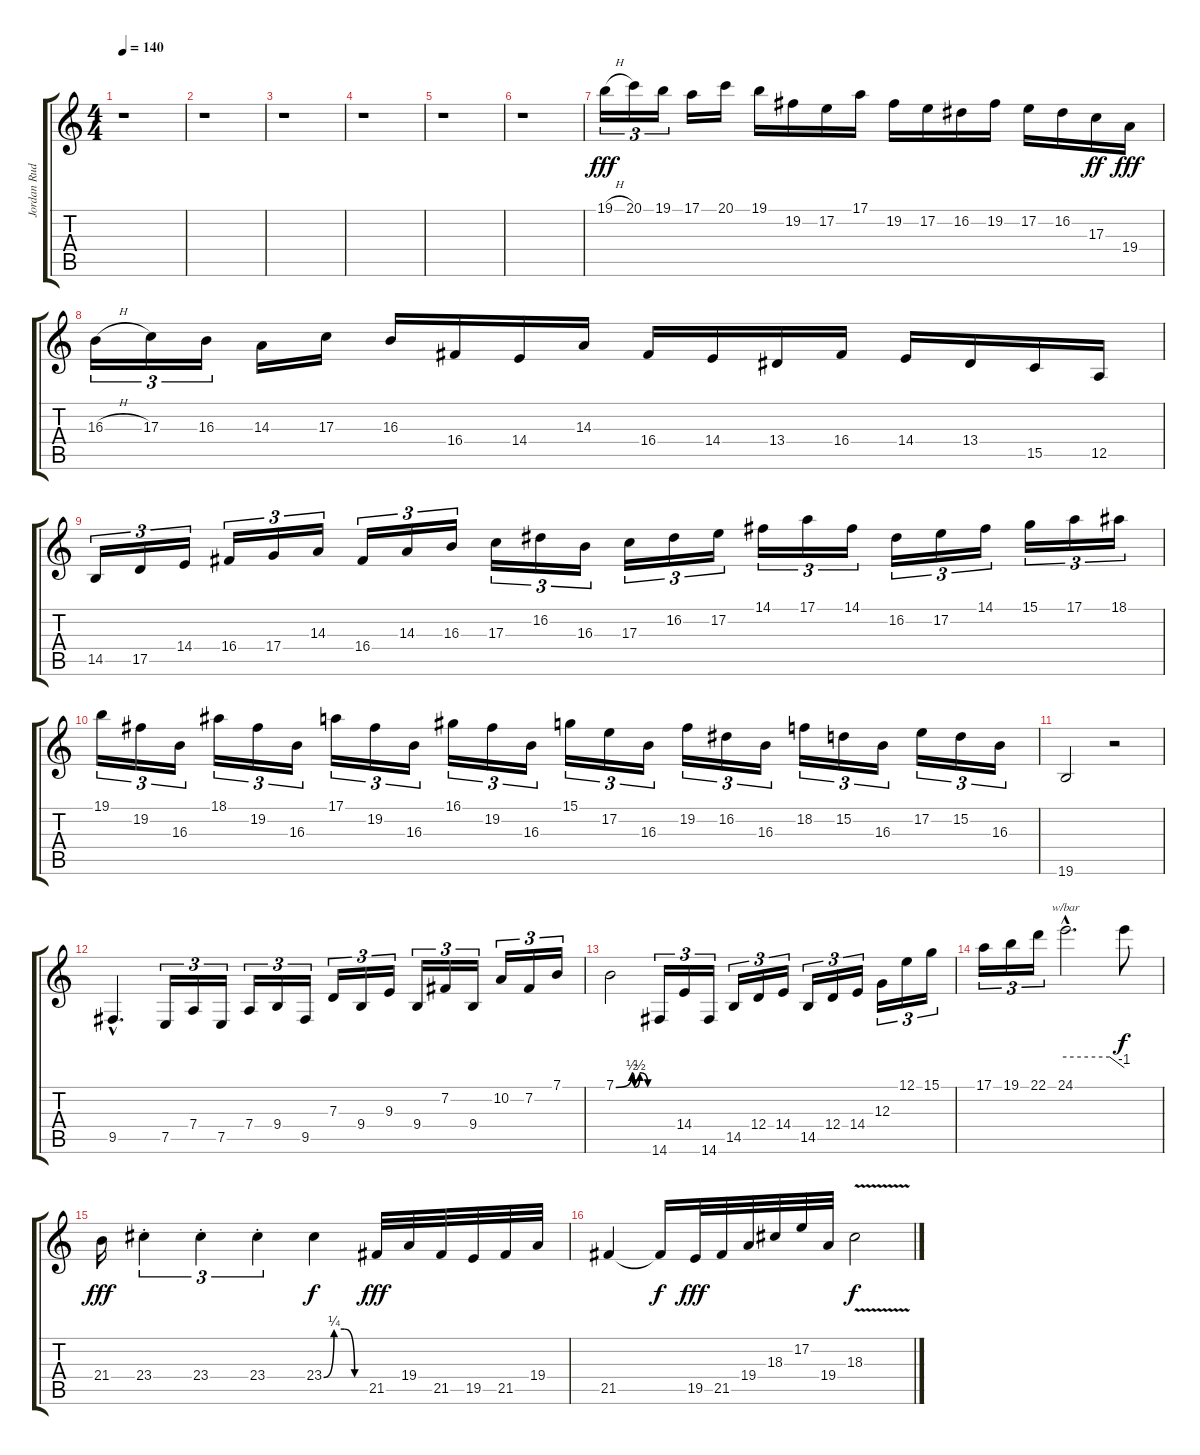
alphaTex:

\track ("Jordan Rudess" "Jordan Rud") {instrument stringensemble1}
\staff {score tabs}
\tuning (E4 B3 G3 D3 A2 E2) {hide}
\ts (4 4)
\tempo 140
\clef g2
\ks c
r.1{dy fff} |
r.1 |
r.1 |
r.1 |
r.1 |
r.1{volume 6} |
19.1{h}.16{tu (3 2) volume 16} 20.1.16{tu (3 2)} 19.1.16{tu (3 2)} 17.1.16 20.1.16 19.1.16 19.2.16 17.2.16 17.1.16 19.2.16 17.2.16 16.2.16 19.2.16 17.2.16 16.2.16 17.3.16{dy ff} 19.4.16{dy fff} |
16.3{h}.16{tu (3 2)} 17.3.16{tu (3 2)} 16.3.16{tu (3 2)} 14.3.16 17.3.16 16.3.16 16.4.16 14.4.16 14.3.16 16.4.16 14.4.16 13.4.16 16.4.16 14.4.16 13.4.16 15.5.16 12.5.16 |
14.5.16{tu (3 2)} 17.5.16{tu (3 2)} 14.4.16{tu (3 2)} 16.4.16{tu (3 2)} 17.4.16{tu (3 2)} 14.3.16{tu (3 2)} 16.4.16{tu (3 2)} 14.3.16{tu (3 2)} 16.3.16{tu (3 2)} 17.3.16{tu (3 2)} 16.2.16{tu (3 2)} 16.3.16{tu (3 2)} 17.3.16{tu (3 2)} 16.2.16{tu (3 2)} 17.2.16{tu (3 2)} 14.1.16{tu (3 2)} 17.1.16{tu (3 2)} 14.1.16{tu (3 2)} 16.2.16{tu (3 2)} 17.2.16{tu (3 2)} 14.1.16{tu (3 2)} 15.1.16{tu (3 2)} 17.1.16{tu (3 2)} 18.1.16{tu (3 2)} |
19.1.16{tu (3 2)} 19.2.16{tu (3 2)} 16.3.16{tu (3 2)} 18.1.16{tu (3 2)} 19.2.16{tu (3 2)} 16.3.16{tu (3 2)} 17.1.16{tu (3 2)} 19.2.16{tu (3 2)} 16.3.16{tu (3 2)} 16.1.16{tu (3 2)} 19.2.16{tu (3 2)} 16.3.16{tu (3 2)} 15.1.16{tu (3 2)} 17.2.16{tu (3 2)} 16.3.16{tu (3 2)} 19.2.16{tu (3 2)} 16.2.16{tu (3 2)} 16.3.16{tu (3 2)} 18.2.16{tu (3 2)} 15.2.16{tu (3 2)} 16.3.16{tu (3 2)} 17.2.16{tu (3 2)} 15.2.16{tu (3 2)} 16.3.16{tu (3 2)} |
19.6.2 r.2 |
9.5{hac}.4{d} 7.5.16{tu (3 2)} 7.4.16{tu (3 2)} 7.5.16{tu (3 2)} 7.4.16{tu (3 2)} 9.4.16{tu (3 2)} 9.5.16{tu (3 2)} 7.3.16{tu (3 2)} 9.4.16{tu (3 2)} 9.3.16{tu (3 2)} 9.4.16{tu (3 2)} 7.2.16{tu (3 2)} 9.4.16{tu (3 2)} 10.2.16{tu (3 2)} 7.2.16{tu (3 2)} 7.1.16{tu (3 2)} |
7.1{be (custom 0 0 30 2 35 0 45 2 60 0)}.2 14.6.16{tu (3 2)} 14.4.16{tu (3 2)} 14.6.16{tu (3 2)} 14.5.16{tu (3 2)} 12.4.16{tu (3 2)} 14.4.16{tu (3 2)} 14.5.16{tu (3 2)} 12.4.16{tu (3 2)} 14.4.16{tu (3 2)} 12.3.16{tu (3 2)} 12.1.16{tu (3 2)} 15.1.16{tu (3 2)} |
17.1.16{tu (3 2)} 19.1.16{tu (3 2)} 22.1.16{tu (3 2)} 24.1{hac}.2{d tbe (custom default 0 0 45 0 60 -4)} 24.1{t}.8{dy f} |
21.4.16{dy fff} 23.4{st}.4{tu (3 2)} 23.4{st}.4{tu (3 2)} 23.4{st}.4{tu (3 2)} 23.4{be (custom 0 0 15 1 30 1 45 0 60 0)}.4{dy f} 21.5.32{dy fff} 19.4.32 21.5.32 19.5.32 21.5.32 19.4.32 |
21.5.4 21.5{t}.16{dy f} 19.5.32{dy fff} 21.5.32 19.4.32 18.3.32 17.2.32 19.4.32 18.3{v}.2{dy f}
